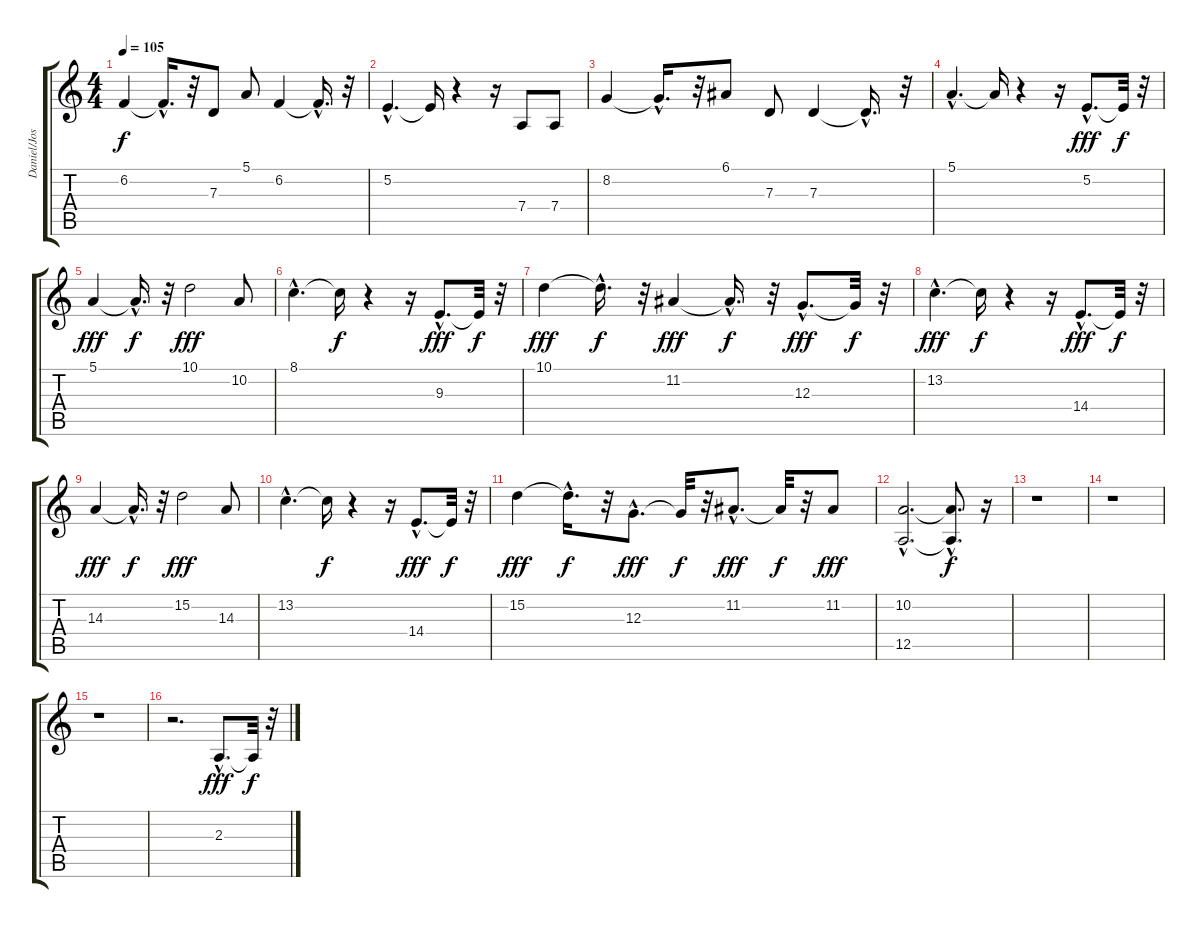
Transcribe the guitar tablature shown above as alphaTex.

\track ("Daniel/Joseph Vocals" "Daniel/Jos") {instrument tenorsax}
\staff {score tabs}
\tuning (E4 B3 G3 D3 A2 E2) {hide}
\ts (4 4)
\tempo 105
\clef g2
\ks c
6.2.4{dy f} 6.2{hac t}.16{d} r.32 7.3.8 5.1.8 6.2.4 6.2{hac t}.16{d} r.32 |
5.2{hac}.4{d} 5.2{t}.16 r.4 r.16 7.4.8 7.4.8 |
8.2.4 8.2{hac t}.16{d} r.32 6.1.8 7.3.8 7.3.4 7.3{hac t}.16{d} r.32 |
5.1{hac}.4{d} 5.1{t}.16 r.4 r.16 5.2{hac}.8{d dy fff} 5.2{t}.32{dy f} r.32 |
5.1.4{dy fff} 5.1{hac t}.16{d dy f} r.32 10.1.2{dy fff} 10.2.8 |
8.1{hac}.4{d} 8.1{t}.16{dy f} r.4 r.16 9.3{hac}.8{d dy fff} 9.3{t}.32{dy f} r.32 |
10.1.4{dy fff} 10.1{hac t}.16{d dy f} r.32 11.2.4{dy fff} 11.2{hac t}.16{d dy f} r.32 12.3{hac}.8{d dy fff} 12.3{t}.32{dy f} r.32 |
13.2{hac}.4{d dy fff} 13.2{t}.16{dy f} r.4 r.16 14.4{hac}.8{d dy fff} 14.4{t}.32{dy f} r.32 |
14.3.4{dy fff} 14.3{hac t}.16{d dy f} r.32 15.2.2{dy fff} 14.3.8 |
13.2{hac}.4{d} 13.2{t}.16{dy f} r.4 r.16 14.4{hac}.8{d dy fff} 14.4{t}.32{dy f} r.32 |
15.2.4{dy fff} 15.2{hac t}.16{d dy f} r.32 12.3{hac}.8{d dy fff} 12.3{t}.32{dy f} r.32 11.2{hac}.8{d dy fff} 11.2{t}.32{dy f} r.32 11.2.8{dy fff} |
(10.2{hac} 12.5{hac}).2{d} (10.2{hac t} 12.5{hac t}).8{d dy f} r.16 |
r.1 |
r.1 |
r.1 |
r.2{d} 2.3{hac}.8{d dy fff} 2.3{t}.32{dy f} r.32
